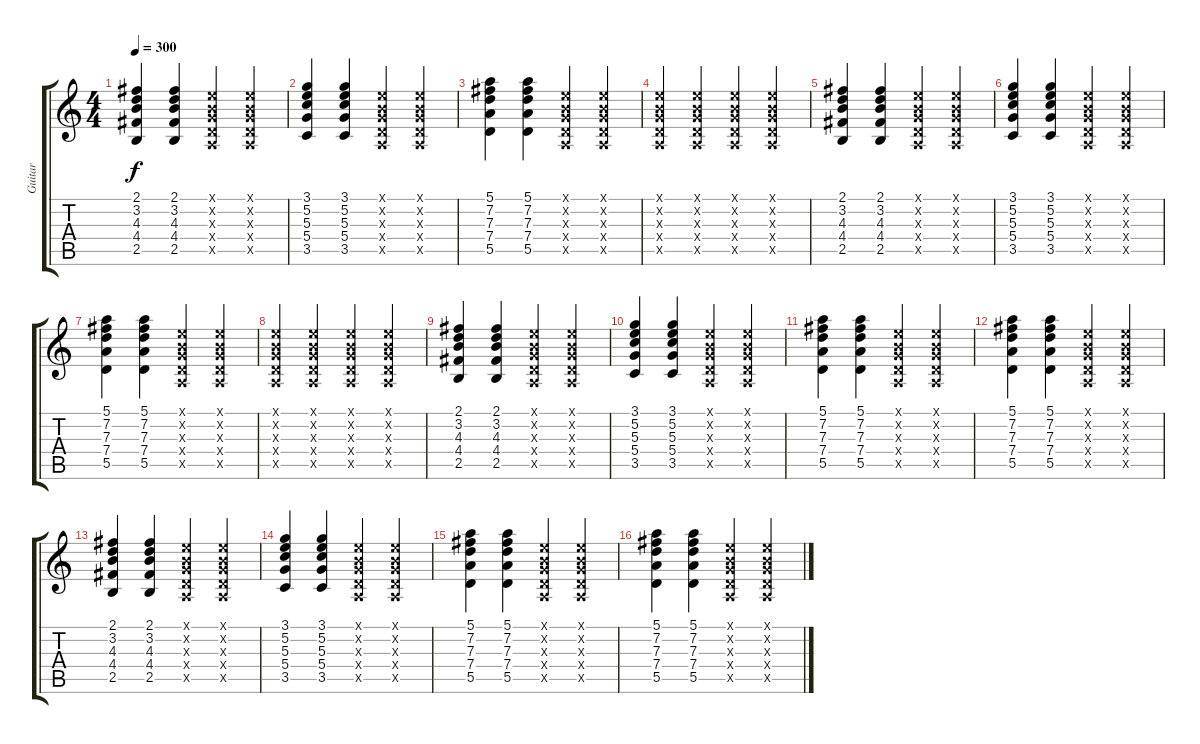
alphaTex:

\track ("Guitar" "Guitar") {instrument overdrivenguitar}
\staff {score tabs}
\tuning (E4 B3 G3 D3 A2 E2) {hide}
\ts (4 4)
\tempo 300
\clef g2
\ks c
(2.1 3.2 4.3 4.4 2.5).4{dy f} (2.1 3.2 4.3 4.4 2.5).4 (0.1{x} 0.2{x} 0.3{x} 0.4{x} 0.5{x}).4 (0.1{x} 0.2{x} 0.3{x} 0.4{x} 0.5{x}).4 |
(3.1 5.2 5.3 5.4 3.5).4 (3.1 5.2 5.3 5.4 3.5).4 (0.1{x} 0.2{x} 0.3{x} 0.4{x} 0.5{x}).4 (0.1{x} 0.2{x} 0.3{x} 0.4{x} 0.5{x}).4 |
(5.1 7.2 7.3 7.4 5.5).4 (5.1 7.2 7.3 7.4 5.5).4 (0.1{x} 0.2{x} 0.3{x} 0.4{x} 0.5{x}).4 (0.1{x} 0.2{x} 0.3{x} 0.4{x} 0.5{x}).4 |
(0.1{x} 0.2{x} 0.3{x} 0.4{x} 0.5{x}).4 (0.1{x} 0.2{x} 0.3{x} 0.4{x} 0.5{x}).4 (0.1{x} 0.2{x} 0.3{x} 0.4{x} 0.5{x}).4 (0.1{x} 0.2{x} 0.3{x} 0.4{x} 0.5{x}).4 |
(2.1 3.2 4.3 4.4 2.5).4 (2.1 3.2 4.3 4.4 2.5).4 (0.1{x} 0.2{x} 0.3{x} 0.4{x} 0.5{x}).4 (0.1{x} 0.2{x} 0.3{x} 0.4{x} 0.5{x}).4 |
(3.1 5.2 5.3 5.4 3.5).4 (3.1 5.2 5.3 5.4 3.5).4 (0.1{x} 0.2{x} 0.3{x} 0.4{x} 0.5{x}).4 (0.1{x} 0.2{x} 0.3{x} 0.4{x} 0.5{x}).4 |
(5.1 7.2 7.3 7.4 5.5).4 (5.1 7.2 7.3 7.4 5.5).4 (0.1{x} 0.2{x} 0.3{x} 0.4{x} 0.5{x}).4 (0.1{x} 0.2{x} 0.3{x} 0.4{x} 0.5{x}).4 |
(0.1{x} 0.2{x} 0.3{x} 0.4{x} 0.5{x}).4 (0.1{x} 0.2{x} 0.3{x} 0.4{x} 0.5{x}).4 (0.1{x} 0.2{x} 0.3{x} 0.4{x} 0.5{x}).4 (0.1{x} 0.2{x} 0.3{x} 0.4{x} 0.5{x}).4 |
(2.1 3.2 4.3 4.4 2.5).4 (2.1 3.2 4.3 4.4 2.5).4 (0.1{x} 0.2{x} 0.3{x} 0.4{x} 0.5{x}).4 (0.1{x} 0.2{x} 0.3{x} 0.4{x} 0.5{x}).4 |
(3.1 5.2 5.3 5.4 3.5).4 (3.1 5.2 5.3 5.4 3.5).4 (0.1{x} 0.2{x} 0.3{x} 0.4{x} 0.5{x}).4 (0.1{x} 0.2{x} 0.3{x} 0.4{x} 0.5{x}).4 |
(5.1 7.2 7.3 7.4 5.5).4 (5.1 7.2 7.3 7.4 5.5).4 (0.1{x} 0.2{x} 0.3{x} 0.4{x} 0.5{x}).4 (0.1{x} 0.2{x} 0.3{x} 0.4{x} 0.5{x}).4 |
(5.1 7.2 7.3 7.4 5.5).4 (5.1 7.2 7.3 7.4 5.5).4 (0.1{x} 0.2{x} 0.3{x} 0.4{x} 0.5{x}).4 (0.1{x} 0.2{x} 0.3{x} 0.4{x} 0.5{x}).4 |
(2.1 3.2 4.3 4.4 2.5).4 (2.1 3.2 4.3 4.4 2.5).4 (0.1{x} 0.2{x} 0.3{x} 0.4{x} 0.5{x}).4 (0.1{x} 0.2{x} 0.3{x} 0.4{x} 0.5{x}).4 |
(3.1 5.2 5.3 5.4 3.5).4 (3.1 5.2 5.3 5.4 3.5).4 (0.1{x} 0.2{x} 0.3{x} 0.4{x} 0.5{x}).4 (0.1{x} 0.2{x} 0.3{x} 0.4{x} 0.5{x}).4 |
(5.1 7.2 7.3 7.4 5.5).4 (5.1 7.2 7.3 7.4 5.5).4 (0.1{x} 0.2{x} 0.3{x} 0.4{x} 0.5{x}).4 (0.1{x} 0.2{x} 0.3{x} 0.4{x} 0.5{x}).4 |
(5.1 7.2 7.3 7.4 5.5).4 (5.1 7.2 7.3 7.4 5.5).4 (0.1{x} 0.2{x} 0.3{x} 0.4{x} 0.5{x}).4 (0.1{x} 0.2{x} 0.3{x} 0.4{x} 0.5{x}).4
